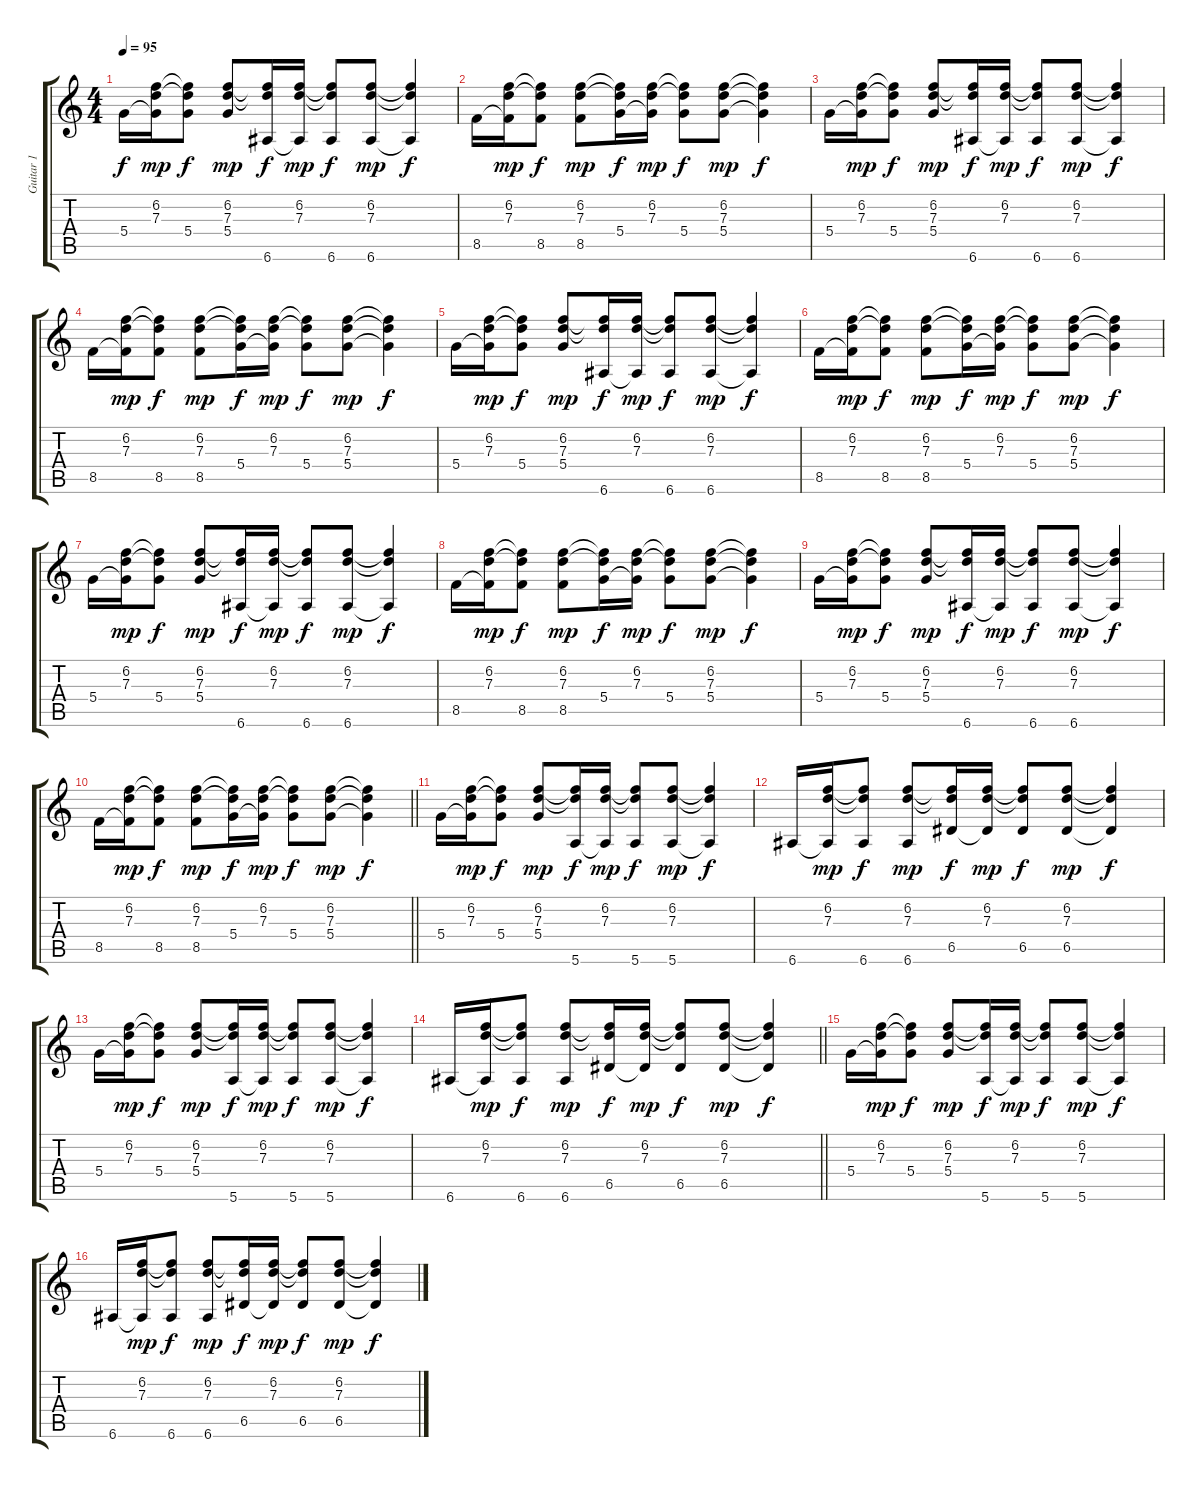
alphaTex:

\track ("Guitar 1" "Guitar 1") {instrument electricguitarjazz}
\staff {score tabs}
\tuning (E4 B3 G3 D3 A2 E2) {hide}
\ts (4 4)
\tempo 95
\clef g2
\ks c
5.4.16{dy f} (6.2 7.3 5.4{t}).16{dy mp} (6.2{t} 7.3{t} 5.4).8{dy f} (6.2 7.3 5.4).8{dy mp} (6.2{t} 7.3{t} 6.6).16{dy f} (6.2 7.3 6.6{t}).16{dy mp} (6.2{t} 7.3{t} 6.6).8{dy f} (6.2 7.3 6.6).8{dy mp} (6.2{t} 7.3{t} 6.6{t}).4{dy f} |
8.5.16 (6.2 7.3 8.5{t}).16{dy mp} (6.2{t} 7.3{t} 8.5).8{dy f} (6.2 7.3 8.5).8{dy mp} (6.2{t} 7.3{t} 5.4).16{dy f} (6.2 7.3 5.4{t}).16{dy mp} (6.2{t} 7.3{t} 5.4).8{dy f} (6.2 7.3 5.4).8{dy mp} (6.2{t} 7.3{t} 5.4{t}).4{dy f} |
5.4.16 (6.2 7.3 5.4{t}).16{dy mp} (6.2{t} 7.3{t} 5.4).8{dy f} (6.2 7.3 5.4).8{dy mp} (6.2{t} 7.3{t} 6.6).16{dy f} (6.2 7.3 6.6{t}).16{dy mp} (6.2{t} 7.3{t} 6.6).8{dy f} (6.2 7.3 6.6).8{dy mp} (6.2{t} 7.3{t} 6.6{t}).4{dy f} |
8.5.16 (6.2 7.3 8.5{t}).16{dy mp} (6.2{t} 7.3{t} 8.5).8{dy f} (6.2 7.3 8.5).8{dy mp} (6.2{t} 7.3{t} 5.4).16{dy f} (6.2 7.3 5.4{t}).16{dy mp} (6.2{t} 7.3{t} 5.4).8{dy f} (6.2 7.3 5.4).8{dy mp} (6.2{t} 7.3{t} 5.4{t}).4{dy f} |
5.4.16 (6.2 7.3 5.4{t}).16{dy mp} (6.2{t} 7.3{t} 5.4).8{dy f} (6.2 7.3 5.4).8{dy mp} (6.2{t} 7.3{t} 6.6).16{dy f} (6.2 7.3 6.6{t}).16{dy mp} (6.2{t} 7.3{t} 6.6).8{dy f} (6.2 7.3 6.6).8{dy mp} (6.2{t} 7.3{t} 6.6{t}).4{dy f} |
8.5.16 (6.2 7.3 8.5{t}).16{dy mp} (6.2{t} 7.3{t} 8.5).8{dy f} (6.2 7.3 8.5).8{dy mp} (6.2{t} 7.3{t} 5.4).16{dy f} (6.2 7.3 5.4{t}).16{dy mp} (6.2{t} 7.3{t} 5.4).8{dy f} (6.2 7.3 5.4).8{dy mp} (6.2{t} 7.3{t} 5.4{t}).4{dy f} |
5.4.16 (6.2 7.3 5.4{t}).16{dy mp} (6.2{t} 7.3{t} 5.4).8{dy f} (6.2 7.3 5.4).8{dy mp} (6.2{t} 7.3{t} 6.6).16{dy f} (6.2 7.3 6.6{t}).16{dy mp} (6.2{t} 7.3{t} 6.6).8{dy f} (6.2 7.3 6.6).8{dy mp} (6.2{t} 7.3{t} 6.6{t}).4{dy f} |
8.5.16 (6.2 7.3 8.5{t}).16{dy mp} (6.2{t} 7.3{t} 8.5).8{dy f} (6.2 7.3 8.5).8{dy mp} (6.2{t} 7.3{t} 5.4).16{dy f} (6.2 7.3 5.4{t}).16{dy mp} (6.2{t} 7.3{t} 5.4).8{dy f} (6.2 7.3 5.4).8{dy mp} (6.2{t} 7.3{t} 5.4{t}).4{dy f} |
5.4.16 (6.2 7.3 5.4{t}).16{dy mp} (6.2{t} 7.3{t} 5.4).8{dy f} (6.2 7.3 5.4).8{dy mp} (6.2{t} 7.3{t} 6.6).16{dy f} (6.2 7.3 6.6{t}).16{dy mp} (6.2{t} 7.3{t} 6.6).8{dy f} (6.2 7.3 6.6).8{dy mp} (6.2{t} 7.3{t} 6.6{t}).4{dy f} |
\barLineRight lightlight
8.5.16 (6.2 7.3 8.5{t}).16{dy mp} (6.2{t} 7.3{t} 8.5).8{dy f} (6.2 7.3 8.5).8{dy mp} (6.2{t} 7.3{t} 5.4).16{dy f} (6.2 7.3 5.4{t}).16{dy mp} (6.2{t} 7.3{t} 5.4).8{dy f} (6.2 7.3 5.4).8{dy mp} (6.2{t} 7.3{t} 5.4{t}).4{dy f} |
5.4.16 (6.2 7.3 5.4{t}).16{dy mp} (6.2{t} 7.3{t} 5.4).8{dy f} (6.2 7.3 5.4).8{dy mp} (6.2{t} 7.3{t} 5.6).16{dy f} (6.2 7.3 5.6{t}).16{dy mp} (6.2{t} 7.3{t} 5.6).8{dy f} (6.2 7.3 5.6).8{dy mp} (6.2{t} 7.3{t} 5.6{t}).4{dy f} |
6.6.16 (6.2 7.3 6.6{t}).16{dy mp} (6.2{t} 7.3{t} 6.6).8{dy f} (6.2 7.3 6.6).8{dy mp} (6.2{t} 7.3{t} 6.5).16{dy f} (6.2 7.3 6.5{t}).16{dy mp} (6.2{t} 7.3{t} 6.5).8{dy f} (6.2 7.3 6.5).8{dy mp} (6.2{t} 7.3{t} 6.5{t}).4{dy f} |
5.4.16 (6.2 7.3 5.4{t}).16{dy mp} (6.2{t} 7.3{t} 5.4).8{dy f} (6.2 7.3 5.4).8{dy mp} (6.2{t} 7.3{t} 5.6).16{dy f} (6.2 7.3 5.6{t}).16{dy mp} (6.2{t} 7.3{t} 5.6).8{dy f} (6.2 7.3 5.6).8{dy mp} (6.2{t} 7.3{t} 5.6{t}).4{dy f} |
\barLineRight lightlight
6.6.16 (6.2 7.3 6.6{t}).16{dy mp} (6.2{t} 7.3{t} 6.6).8{dy f} (6.2 7.3 6.6).8{dy mp} (6.2{t} 7.3{t} 6.5).16{dy f} (6.2 7.3 6.5{t}).16{dy mp} (6.2{t} 7.3{t} 6.5).8{dy f} (6.2 7.3 6.5).8{dy mp} (6.2{t} 7.3{t} 6.5{t}).4{dy f} |
5.4.16 (6.2 7.3 5.4{t}).16{dy mp} (6.2{t} 7.3{t} 5.4).8{dy f} (6.2 7.3 5.4).8{dy mp} (6.2{t} 7.3{t} 5.6).16{dy f} (6.2 7.3 5.6{t}).16{dy mp} (6.2{t} 7.3{t} 5.6).8{dy f} (6.2 7.3 5.6).8{dy mp} (6.2{t} 7.3{t} 5.6{t}).4{dy f} |
6.6.16 (6.2 7.3 6.6{t}).16{dy mp} (6.2{t} 7.3{t} 6.6).8{dy f} (6.2 7.3 6.6).8{dy mp} (6.2{t} 7.3{t} 6.5).16{dy f} (6.2 7.3 6.5{t}).16{dy mp} (6.2{t} 7.3{t} 6.5).8{dy f} (6.2 7.3 6.5).8{dy mp} (6.2{t} 7.3{t} 6.5{t}).4{dy f}
